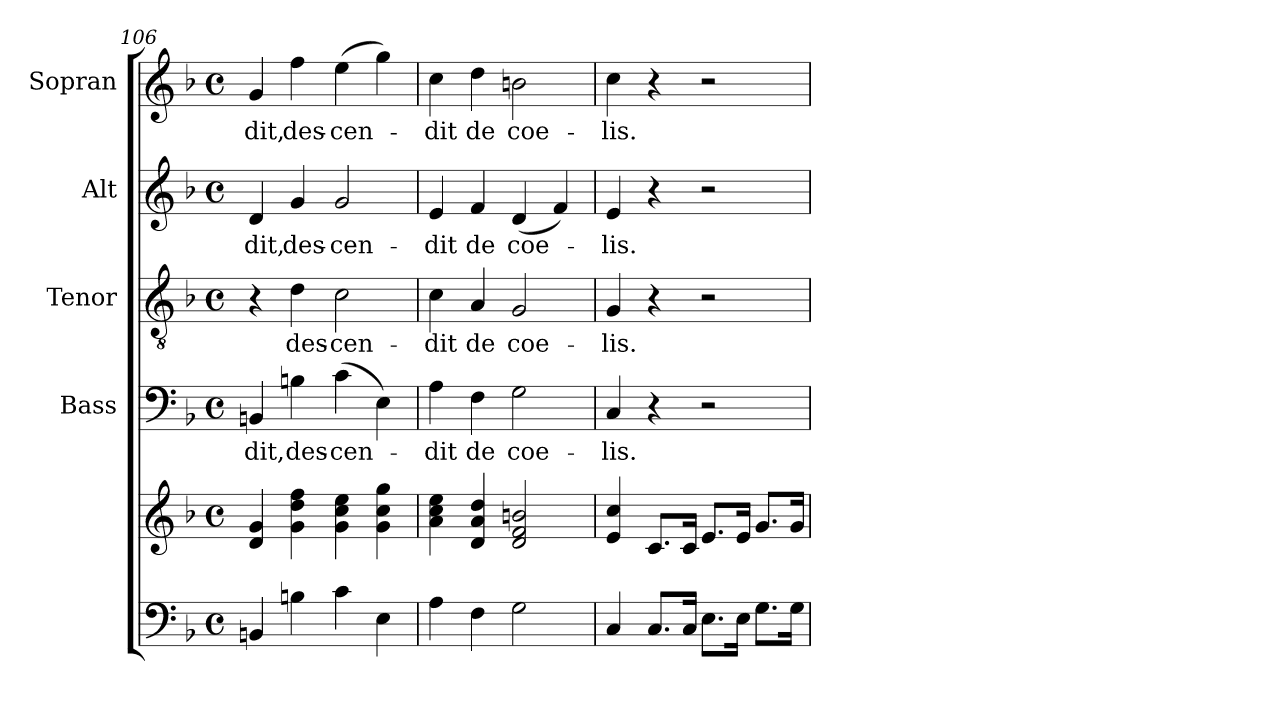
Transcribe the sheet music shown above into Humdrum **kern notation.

**kern	**kern	**kern	**text	**kern	**text	**kern	**text	**kern	**text
*part5	*part5	*part4	*part4	*part3	*part3	*part2	*part2	*part1	*part1
*staff6	*staff5	*staff4	*staff4	*staff3	*staff3	*staff2	*staff2	*staff1	*staff1
*	*	*I"Bass	*	*I"Tenor	*	*I"Alt	*	*I"Sopran	*
*	*	*I'B.	*	*I'T.	*	*I'A.	*	*I'S.	*
*clefF4	*clefG2	*clefF4	*	*clefGv2	*	*clefG2	*	*clefG2	*
*k[b-]	*k[b-]	*k[b-]	*	*k[b-]	*	*k[b-]	*	*k[b-]	*
*F:	*F:	*F:	*	*F:	*	*F:	*	*F:	*
*M4/4	*M4/4	*M4/4	*	*M4/4	*	*M4/4	*	*M4/4	*
*met(c)	*met(c)	*met(c)	*	*met(c)	*	*met(c)	*	*met(c)	*
=106	=106	=106	=106	=106	=106	=106	=106	=106	=106
!	!	!	!LO:LY:b	!	!	!	!LO:LY:b	!	!LO:LY:b
4BBn/	4d/ 4g/	4BBn/	-dit,	4r	.	4d/	-dit,	4g/	-dit,
!	!	!	!LO:LY:b	!	!LO:LY:b	!	!LO:LY:b	!	!LO:LY:b
4Bn\	4g\ 4dd\ 4ff\	4Bn\	des-	4d\	des-	4g/	des-	4ff\	des-
!	!	!	!LO:LY:b	!	!LO:LY:b	!	!LO:LY:b	!	!LO:LY:b
4c\	4g\ 4cc\ 4ee\	(>4c\	-cen-	2c\	-cen-	2g/	-cen-	(>4ee\	-cen-
4E\	4g\ 4cc\ 4gg\	4E\)	.	.	.	.	.	4gg\)	.
=107	=107	=107	=107	=107	=107	=107	=107	=107	=107
!	!	!	!LO:LY:b	!	!LO:LY:b	!	!LO:LY:b	!	!LO:LY:b
4A\	4a\ 4cc\ 4ee\	4A\	-dit	4c\	-dit	4e/	-dit	4cc\	-dit
!	!	!	!LO:LY:b	!	!LO:LY:b	!	!LO:LY:b	!	!LO:LY:b
4F\	4d/ 4a/ 4dd/	4F\	de	4A/	de	4f/	de	4dd\	de
!	!	!	!LO:LY:b	!	!LO:LY:b	!	!LO:LY:b	!	!LO:LY:b
2G\	2d/ 2f/ 2bn/	2G\	coe-	2G/	coe-	(<4d/	coe-	2bn\	coe-
.	.	.	.	.	.	4f/)	.	.	.
=108	=108	=108	=108	=108	=108	=108	=108	=108	=108
!	!	!	!LO:LY:b	!	!LO:LY:b	!	!LO:LY:b	!	!LO:LY:b
4C/	4e/ 4cc/	4C/	-lis.	4G/	-lis.	4e/	-lis.	4cc\	-lis.
8.C/L	8.c/L	4r	.	4r	.	4r	.	4r	.
16C/Jk	16c/Jk	.	.	.	.	.	.	.	.
8.E\L	8.e/L	2r	.	2r	.	2r	.	2r	.
16E\Jk	16e/Jk	.	.	.	.	.	.	.	.
8.G\L	8.g/L	.	.	.	.	.	.	.	.
16G\Jk	16g/Jk	.	.	.	.	.	.	.	.
=	=	=	=	=	=	=	=	=	=
*-	*-	*-	*-	*-	*-	*-	*-	*-	*-
